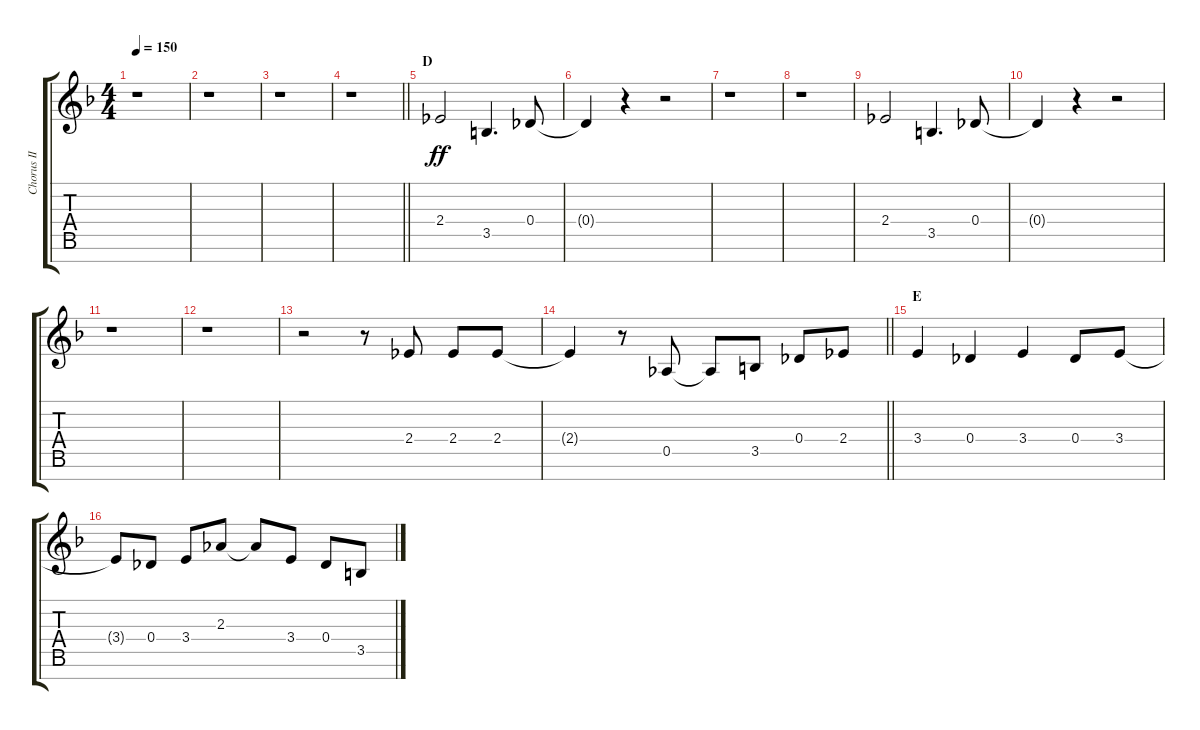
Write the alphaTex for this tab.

\track ("Chorus II" "Chorus II") {instrument voiceoohs}
\staff {score tabs}
\tuning (Eb5 Bb4 Gb4 Db4 Ab3 Eb3 Bb2) {hide}
\ts (4 4)
\tempo 150
\clef g2
\ks f
r.1{dy ff} |
r.1 |
r.1 |
\barLineRight lightlight
r.1 |
\section ("" "D")
2.4.2 3.5.4{d} 0.4.8 |
0.4{t}.4 r.4 r.2 |
r.1 |
r.1 |
2.4.2 3.5.4{d} 0.4.8 |
0.4{t}.4 r.4 r.2 |
r.1 |
r.1 |
r.2 r.8 2.4.8 2.4.8 2.4.8 |
\barLineRight lightlight
2.4{t}.4 r.8 0.5.8 0.5{t}.8 3.5.8 0.4.8 2.4.8 |
\section ("" "E")
3.4.4 0.4.4 3.4.4 0.4.8 3.4.8 |
3.4{t}.8 0.4.8 3.4.8 2.3.8 2.3{t}.8 3.4.8 0.4.8 3.5.8
